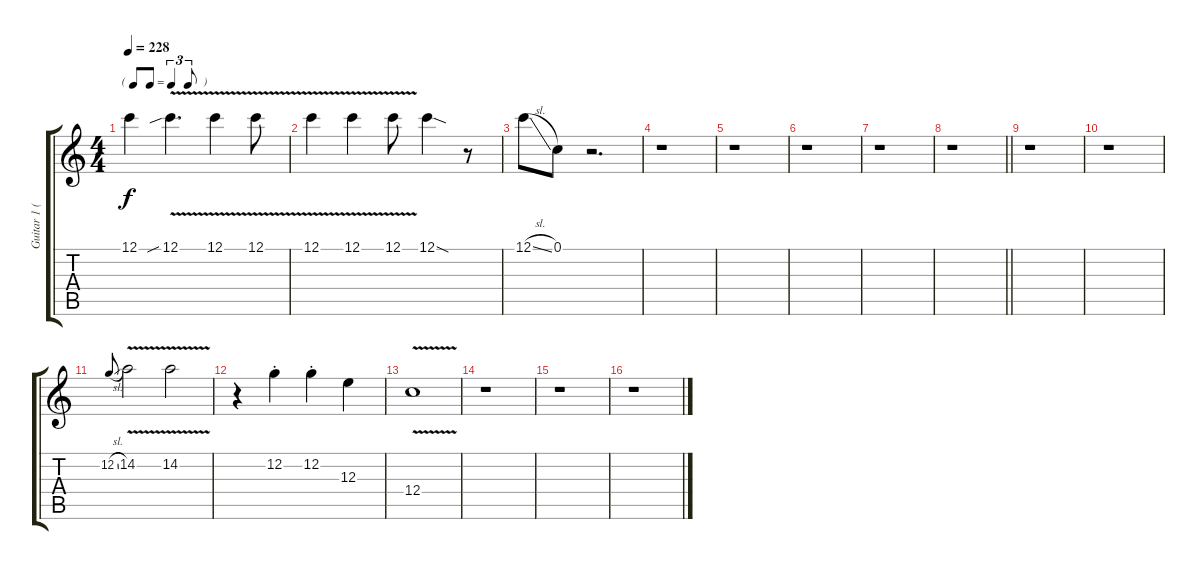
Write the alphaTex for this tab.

\track ("Guitar 1 (Dobro)" "Guitar 1 (") {instrument acousticguitarsteel}
\staff {score tabs}
\tuning (C4 G3 E3 C3 G2 C2) {hide}
\ts (4 4)
\tf triplet8th
\tempo 228
\clef g2
\ks c
12.1.4{dy f} 12.1{v sib}.4{d} 12.1{v}.4 12.1{v}.8 |
12.1{v}.4 12.1{v}.4 12.1{v}.8 12.1{sod}.4 r.8 |
12.1{sl}.8 0.1.8 r.2{d} |
r.1 |
r.1 |
r.1 |
r.1 |
\barLineRight lightlight
r.1 |
r.1 |
r.1 |
12.2{sl}.8{gr onbeat} 14.2{v}.2 14.2{v}.2 |
r.4 12.2{st}.4 12.2{st}.4 12.3.4 |
12.4{v}.1 |
r.1 |
r.1 |
r.1
